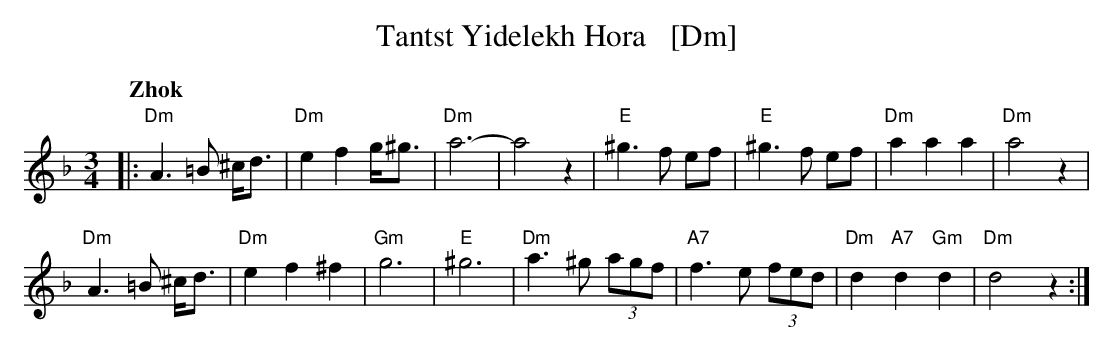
X:1
T: Tantst Yidelekh Hora   [Dm]
Q: "Zhok"
M: 3/4
L: 1/8
K: Dm
|:\
"Dm"A3 =B ^c<d | "Dm"e2 f2 g<^g | "Dm"a6- | a4 z2 |\
"E"^g3 f ef | "E"^g3 f ef | "Dm"a2 a2 a2 | "Dm"a4 z2 |
"Dm"A3 =B ^c<d | "Dm"e2 f2 ^f2 | "Gm"g6 | "E"^g6 |\
"Dm"a3 ^g (3agf | "A7"f3 e (3fed | "Dm"d2 "A7"d2 "Gm"d2 | "Dm"d4 z2 :|
